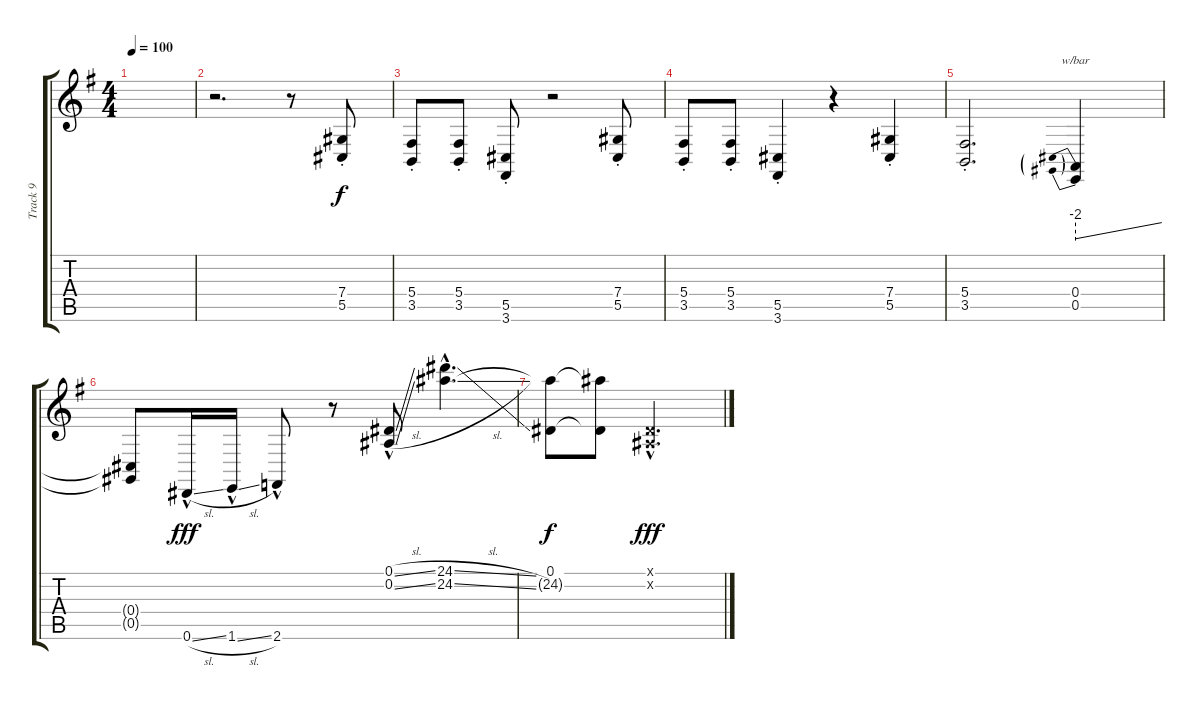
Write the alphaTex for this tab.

\track ("Track 9" "Track 9") {instrument taikodrum}
\staff {score tabs}
\tuning (Eb4 Bb3 Gb3 Db3 Ab2 Eb2) {hide}
\ts (4 4)
\tempo 100
\clef g2
\ks g
|
r.2{d} r.8 (7.4{st} 5.5{st}).8 |
(5.4{st} 3.5{st}).8 (5.4{st} 3.5{st}).8 (5.5{st} 3.6{st}).8 r.2 (7.4{st} 5.5{st}).8 |
(5.4{st} 3.5{st}).8 (5.4{st} 3.5{st}).8 (5.5{st} 3.6{st}).4 r.4 (7.4{st} 5.5{st}).4 |
(5.4{st} 3.5{st}).2{d} (0.4 0.5).4{tbe (predivedive default 0 -8 60 0) volume 16 instrument seashore} |
(0.4{t} 0.5{t}).8 0.6{sl hac}.16{dy fff} 1.6{sl hac}.16 2.6{hac}.8 r.8 (0.1{sl hac} 0.2{sl hac}).8 (24.1{sl hac} 24.2{sl hac}).4{d} |
(0.1 24.2{t}).8{dy f} (0.1{t} 24.2{t}).8 (0.1{hac x} 0.2{hac x}).2{d dy fff}
